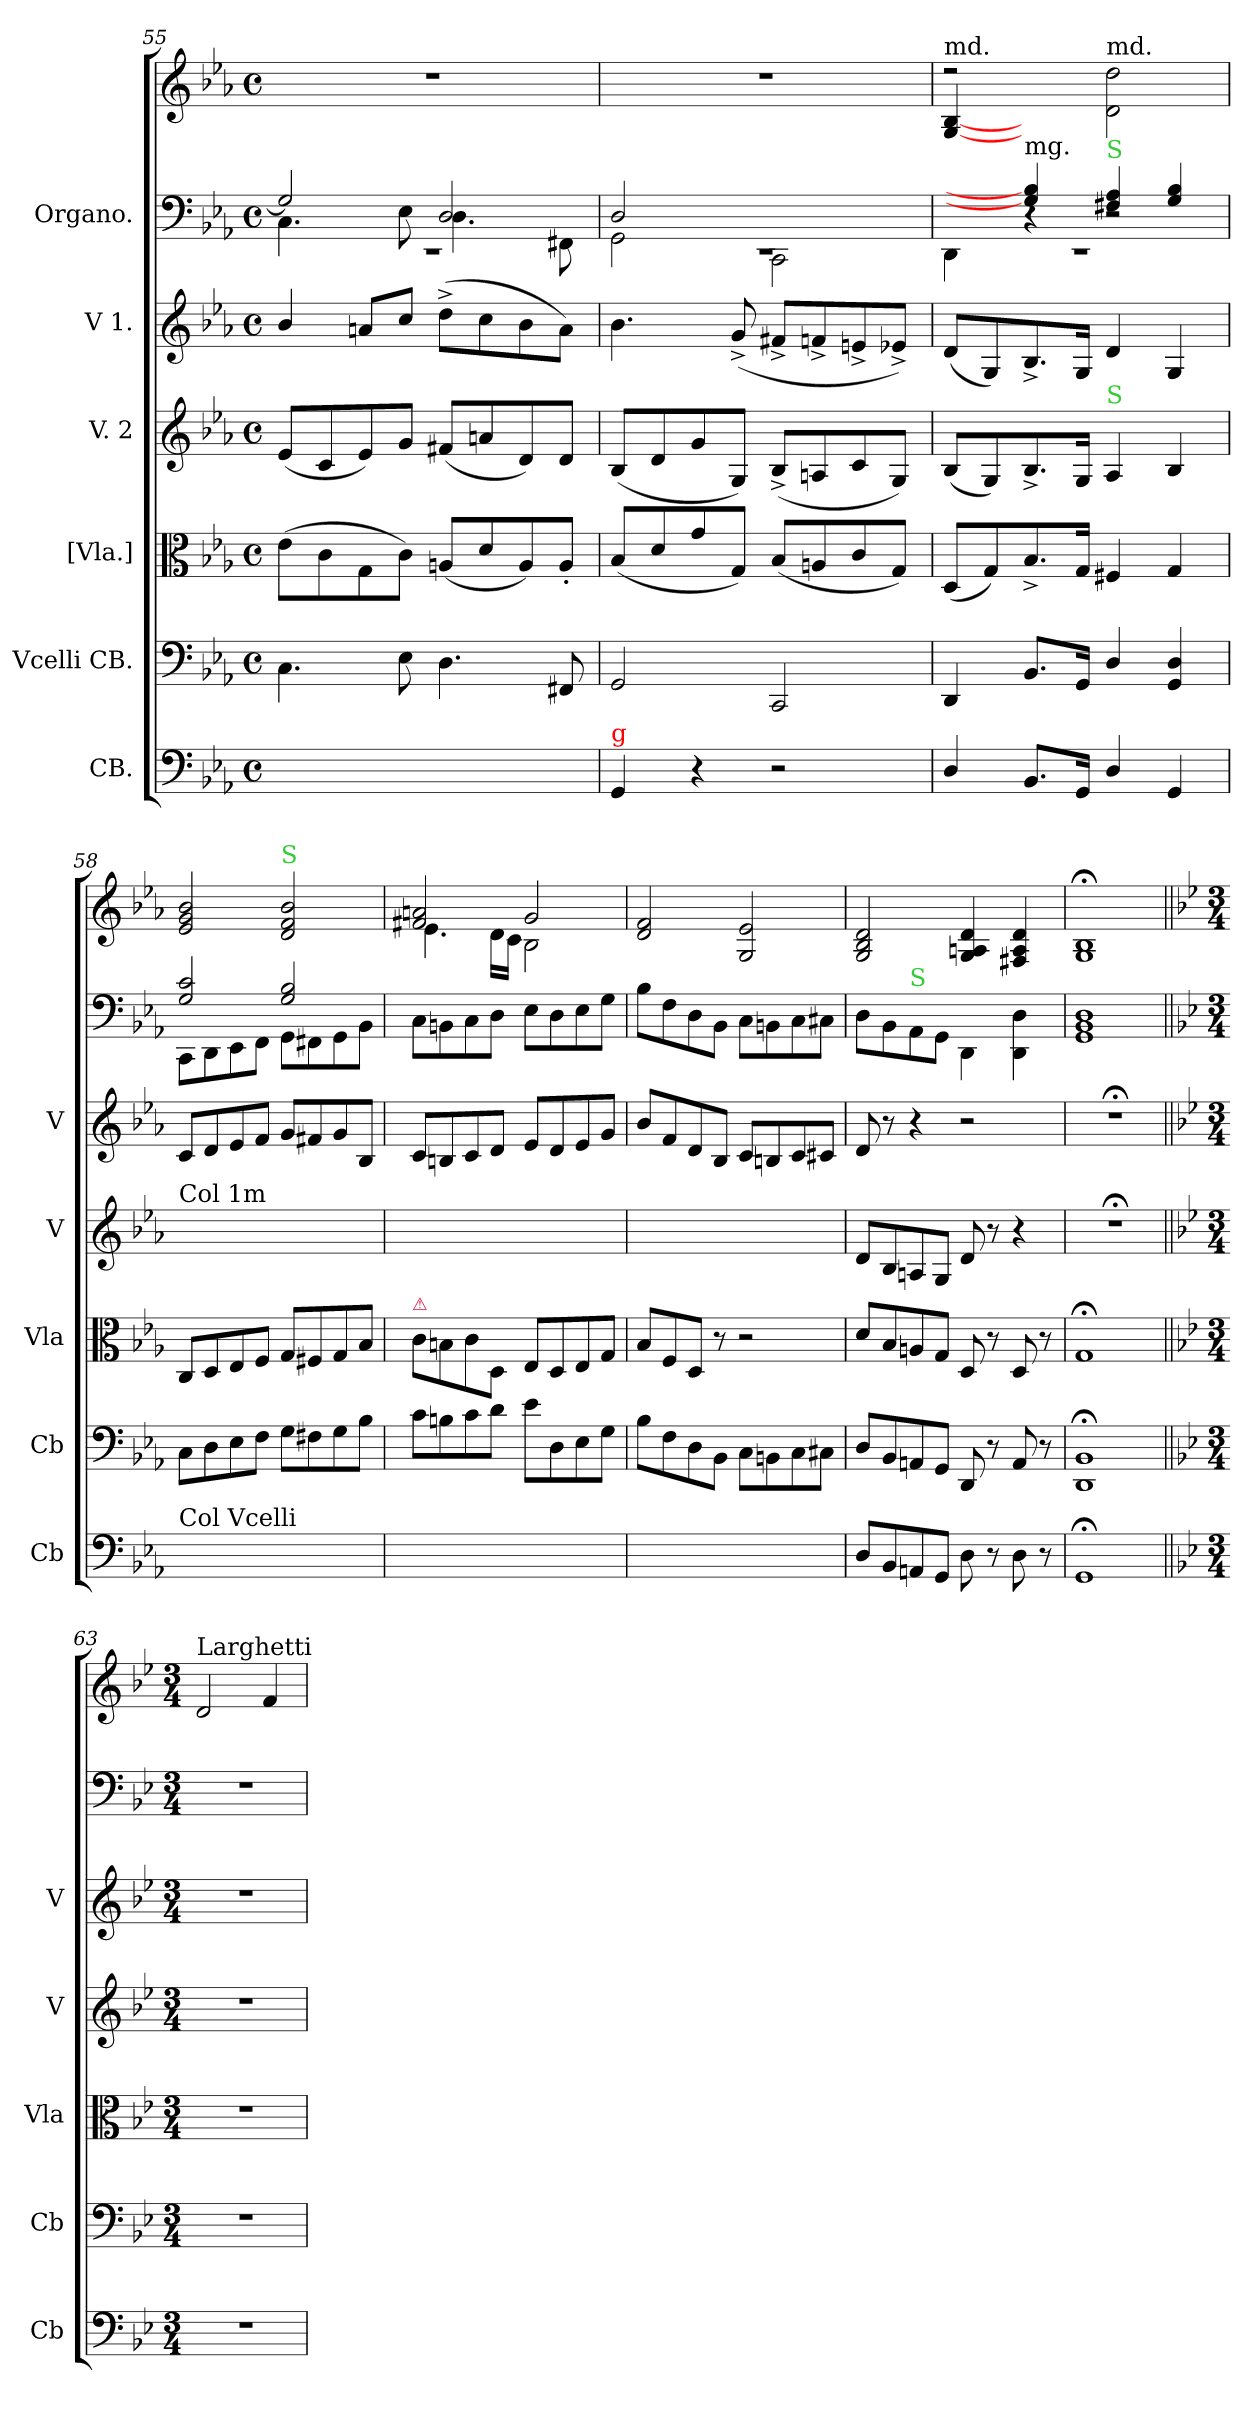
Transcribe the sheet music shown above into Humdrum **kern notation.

**kern	**kern	**kern	**kern	**kern	**kern	**kern
*part6	*part5	*part4	*part3	*part2	*part1	*part1
*staff7	*staff6	*staff5	*staff4	*staff3	*staff2	*staff1
*I"CB.	*I"Vcelli CB.	*I"[Vla.]	*I"V. 2	*I"V 1.	*I"Organo.	*
*I'Cb	*I'Cb	*I'Vla	*I'V	*I'V	*	*
*clefF4	*clefF4	*clefC3	*clefG2	*clefG2	*clefF4	*clefG2
*k[b-e-a-]	*k[b-e-a-]	*k[b-e-a-]	*k[b-e-a-]	*k[b-e-a-]	*k[b-e-a-]	*k[b-e-a-]
*M4/4	*M4/4	*M4/4	*M4/4	*M4/4	*M4/4	*M4/4
*met(c)	*met(c)	*met(c)	*met(c)	*met(c)	*met(c)	*met(c)
=55	=55	=55	=55	=55	=55	=55
!	!	!	!	!	!LO:TX:a:color=crimson:t=⚠	!
!	!	!	!	!	!LO:N:vis=1	!
*	*	*	*	*	*^	*
*	*	*	*	*	*	*^	*
4.C\yy	4.C\	(8e-\L	(8e-/L	4b-/	2G/]	4.C\	1rEE	1r
.	.	8c\	8c/	.	.	.	.	.
.	.	8G\	8e-/)	8an/L	.	.	.	.
8E-\yy	8E-\	8c\J)	8g/J	8cc/J	.	8E-\	.	.
4.D\yy	4.D\	(8An/L	(8f#X/L	(8dd^\L	2D/	4.D\	.	.
.	.	8d/	8an/	8cc\	.	.	.	.
.	.	8A/)	8d/)	8b-\	.	.	.	.
8FF#X/yy	8FF#X/	8A'/J	8d/J	8a\J)	.	8FF#X\	.	.
=56	=56	=56	=56	=56	=56	=56	=56	=56
!LO:TX:a:color=red:t=g	!	!	!	!	!	!	!	!
4GG/	2GG/	(8B-/L	(8B-/L	4.b-\	2D/	2GG\	1rEE	1r
.	.	8d/	8d/	.	.	.	.	.
4r	.	8g/	8g/	.	.	.	.	.
.	.	8G/J)	8G/J)	(8g^/	.	.	.	.
2r	2CC/	(8B-/L	(8B-^/L	8f#X^/L	2ryy	2CC\	.	.
.	.	8An/	8An/	8fn^/	.	.	.	.
.	.	8c/	8c/	8en^/	.	.	.	.
.	.	8G/J)	8G/J)	8e-X^/J)	.	.	.	.
=57	=57	=57	=57	=57	=57	=57	=57	=57
*	*	*	*	*	*	*	*	*^
!	!	!	!	!	!	!	!	!LO:TX:a:t=md.	!
4D/	4DD/	(8D/L	(8B-/L	(8d/L	4ryy	4DD\	1rEE	2r	[4G/ [4B-/
.	.	8G/)	8G/)	8G/)	.	.	.	.	.
!	!	!	!	!	!LO:TX:a:t=mg.	!	!	!	!
8.BB-/L	8.BB-/L	8.B-^/	8.B-^/	8.B-^/	4G]/ 4B-]/	4r	.	.	4ryy
16GG/Jk	16GG/Jk	16G/Jk	16G/Jk	16G/Jk	.	.	.	.	.
!	!	!	!	!	!	!	!	!LO:TX:a:t=md.	!
!	!	!	!	!	!LO:TX:a:color=limegreen:t=S	!	!	!	!
!	!	!	!LO:TX:a:color=limegreen:t=S	!	!	!	!	!	!
4D/	4D/	4F#X/	4A-/	4d/	4F#X/ 4A-/	2r	.	2d\ 2dd\	2ryy
4GG/	4GG/ 4D/	4G/	4B-/	4G/	4G/ 4B-/	.	.	.	.
*	*	*	*	*	*	*v	*v	*	*
*	*	*	*	*	*	*	*v	*v
=58	=58	=58	=58	=58	=58	=58	=58
!	!	!	!LO:TX:a:t=Col 1m	!	!	!	!
!LO:TX:a:t=Col Vcelli	!	!	!	!	!	!	!
8C\Lyy	8C\L	8C/L	8c/Lyy	8c/L	2G/ 2c/	8CC\L	2e-/ 2g/ 2b-/
8D\yy	8D\	8D/	8d/yy	8d/	.	8DD\	.
8E-\yy	8E-\	8E-/	8e-/yy	8e-/	.	8EE-\	.
8F\Jyy	8F\J	8F/J	8f/Jyy	8f/J	.	8FF\J	.
!	!	!	!	!	!	!	!LO:TX:a:color=limegreen:t=S
8G\Lyy	8G\L	8G/L	8g/Lyy	8g/L	2G/ 2B-/	8GG\L	2d/ 2f/ 2b-/
8F#X\yy	8F#X\	8F#X/	8f#X/yy	8f#X/	.	8FF#X\	.
8G\yy	8G\	8G/	8g/yy	8g/	.	8GG\	.
8B-\Jyy	8B-\J	8B-/J	8B-/Jyy	8B-/J	.	8BB-\J	.
=59	=59	=59	=59	=59	=59	=59	=59
*	*	*	*	*	*	*	*^
!	!	!LO:TX:a:color=crimson:t=⚠	!	!	!	!	!	!
*	*	*	*	*	*v	*v	*	*
8c\Lyy	8c\L	8c\L	8c/Lyy	8c/L	8C\L	2f#X/ 2an/	4.e-\
8Bn\yy	8Bn\	8Bn\	8Bn/yy	8Bn/	8BBn\	.	.
8c\yy	8c\	8c\	8c/yy	8c/	8C\	.	.
8d\Jyy	8d\J	8D/J	8d/Jyy	8d/J	8D\J	.	16d\LL
.	.	.	.	.	.	.	16c\JJ
8e-\Lyy	8e-\L	8E-/L	8e-/Lyy	8e-/L	8E-\L	2g/	2B-\
8D\yy	8D\	8D/	8d/yy	8d/	8D\	.	.
8E-\yy	8E-\	8E-/	8e-/yy	8e-/	8E-\	.	.
8G\Jyy	8G\J	8G/J	8g/Jyy	8g/J	8G\J	.	.
*	*	*	*	*	*	*v	*v
=60	=60	=60	=60	=60	=60	=60
8B-\Lyy	8B-\L	8B-/L	8b-/Lyy	8b-/L	8B-\L	2d/ 2f/
8F\yy	8F\	8F/	8f/yy	8f/	8F\	.
8D\yy	8D\	8D/J	8d/yy	8d/	8D\	.
8BB-\Jyy	8BB-\J	8r	8B-/Jyy	8B-/J	8BB-\J	.
8C\Lyy	8C\L	2r	8c/Lyy	8c/L	8C\L	2G/ 2e-/
8BBn\yy	8BBn\	.	8Bn/yy	8Bn/	8BBn\	.
8C\yy	8C\	.	8c/yy	8c/	8C\	.
8C#X\Jyy	8C#X\J	.	8c#X/Jyy	8c#X/J	8C#X\J	.
=61	=61	=61	=61	=61	=61	=61
8D/L	8D/L	8d/L	8d/L	8d/	8D\L	2G/ 2B-/ 2d/
8BB-/	8BB-/	8B-/	8B-/	8r	8BB-\	.
!	!	!	!	!	!LO:TX:a:color=limegreen:t=S	!
8AAn/	8AAn/	8An/	8An/	4r	8AA-\	.
8GG/J	8GG/J	8G/J	8G/J	.	8GG\J	.
8D\	8DD/	8D/	8d/	2r	4DD\	4G/ 4An/ 4d/
8r	8r	8r	8r	.	.	.
8D\	8AA/	8D/	4r	.	4DD\ 4D\	4F#X/ 4A/ 4d/
8r	8r	8r	.	.	.	.
=62	=62	=62	=62	=62	=62	=62
1GG;<	1DD;< 1BB-;<	1G;<	1r;<	1r;<	1GG\ 1BB-\ 1D\	1G;</ 1B-;</
=63||	=63||	=63||	=63||	=63||	=63||	=63||
*k[b-e-]	*k[b-e-]	*k[b-e-]	*k[b-e-]	*k[b-e-]	*k[b-e-]	*k[b-e-]
*M3/4	*M3/4	*M3/4	*M3/4	*M3/4	*M3/4	*M3/4
!	!	!	!	!	!	!LO:TX:a:t=Larghetti
2.r	2.r	2.r	2.r	2.r	2.r	2d/
.	.	.	.	.	.	4f/
=	=	=	=	=	=	=
*-	*-	*-	*-	*-	*-	*-
